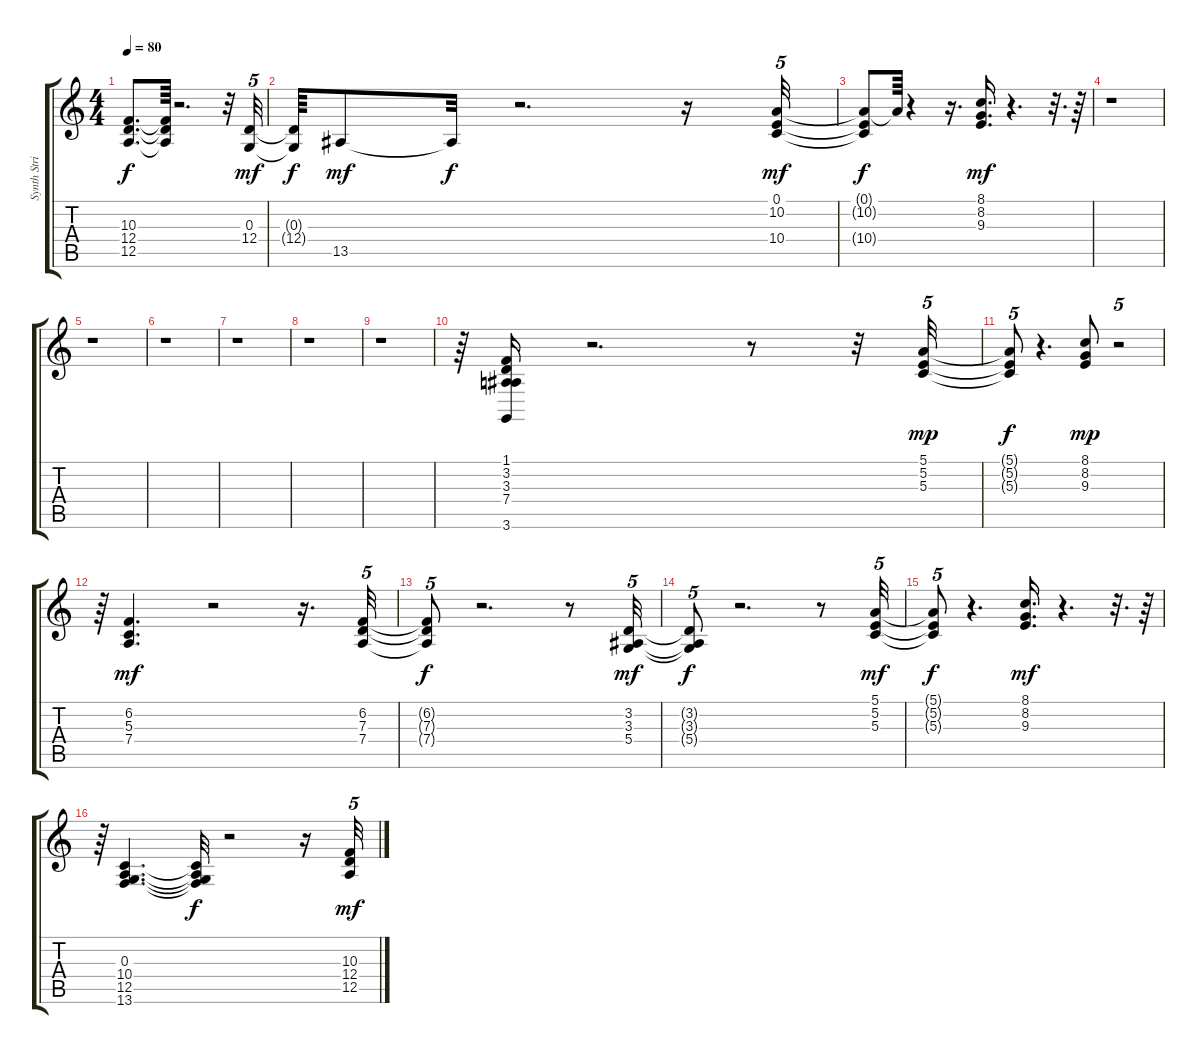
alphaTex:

\track ("Synth Strings 2" "Synth Stri") {instrument synthstrings2}
\staff {score tabs}
\tuning (E4 B3 G3 D3 A2 E2) {hide}
\ts (4 4)
\tempo 80
\clef g2
\ks c
(10.3{t} 12.4{t} 12.5{t}).8{d dy f} (10.3{t} 12.4{t} 12.5{t}).64 r.2{d} r.32 (0.3 12.4).32{tu (5 4) dy mf} |
(0.3{t} 12.4{t}).64{dy f} 13.5.8{dy mf} 13.5{t}.32{dy f} r.2{d} r.16 (0.1 10.2 10.4).32{tu (5 4) dy mf} |
(0.1{t} 10.2{t} 10.4{t}).8{dy f} 10.2{t}.64 r.4 r.16{d} (8.1 8.2 9.3).16{d dy mf} r.4{d} r.32{d} r.64 |
r.1 |
r.1 |
r.1 |
r.1 |
r.1 |
r.1 |
r.64 (1.1 3.2 3.3 7.4 3.6).16 r.2{d} r.8 r.32 (5.1 5.2 5.3).32{tu (5 4) dy mp} |
(5.1{t} 5.2{t} 5.3{t}).8{tu (5 4) dy f} r.4{d} (8.1 8.2 9.3).8{dy mp} r.2{tu (5 4)} |
r.64 (6.2 5.3 7.4).4{d dy mf} r.2 r.16{d} (6.2 7.3 7.4).32{tu (5 4)} |
(6.2{t} 7.3{t} 7.4{t}).8{tu (5 4) dy f} r.2{d} r.8 (3.2 3.3 5.4).32{tu (5 4) dy mf} |
(3.2{t} 3.3{t} 5.4{t}).8{tu (5 4) dy f} r.2{d} r.8 (5.1 5.2 5.3).32{tu (5 4) dy mf} |
(5.1{t} 5.2{t} 5.3{t}).8{tu (5 4) dy f} r.4{d} (8.1 8.2 9.3).16{d dy mf} r.4{d} r.32{d} r.64 |
r.64 (0.3 10.4 12.5 13.6).4{d} (0.3{t} 10.4{t} 12.5{t} 13.6{t}).32{dy f} r.2 r.16 (10.3 12.4 12.5).32{tu (5 4) dy mf}
